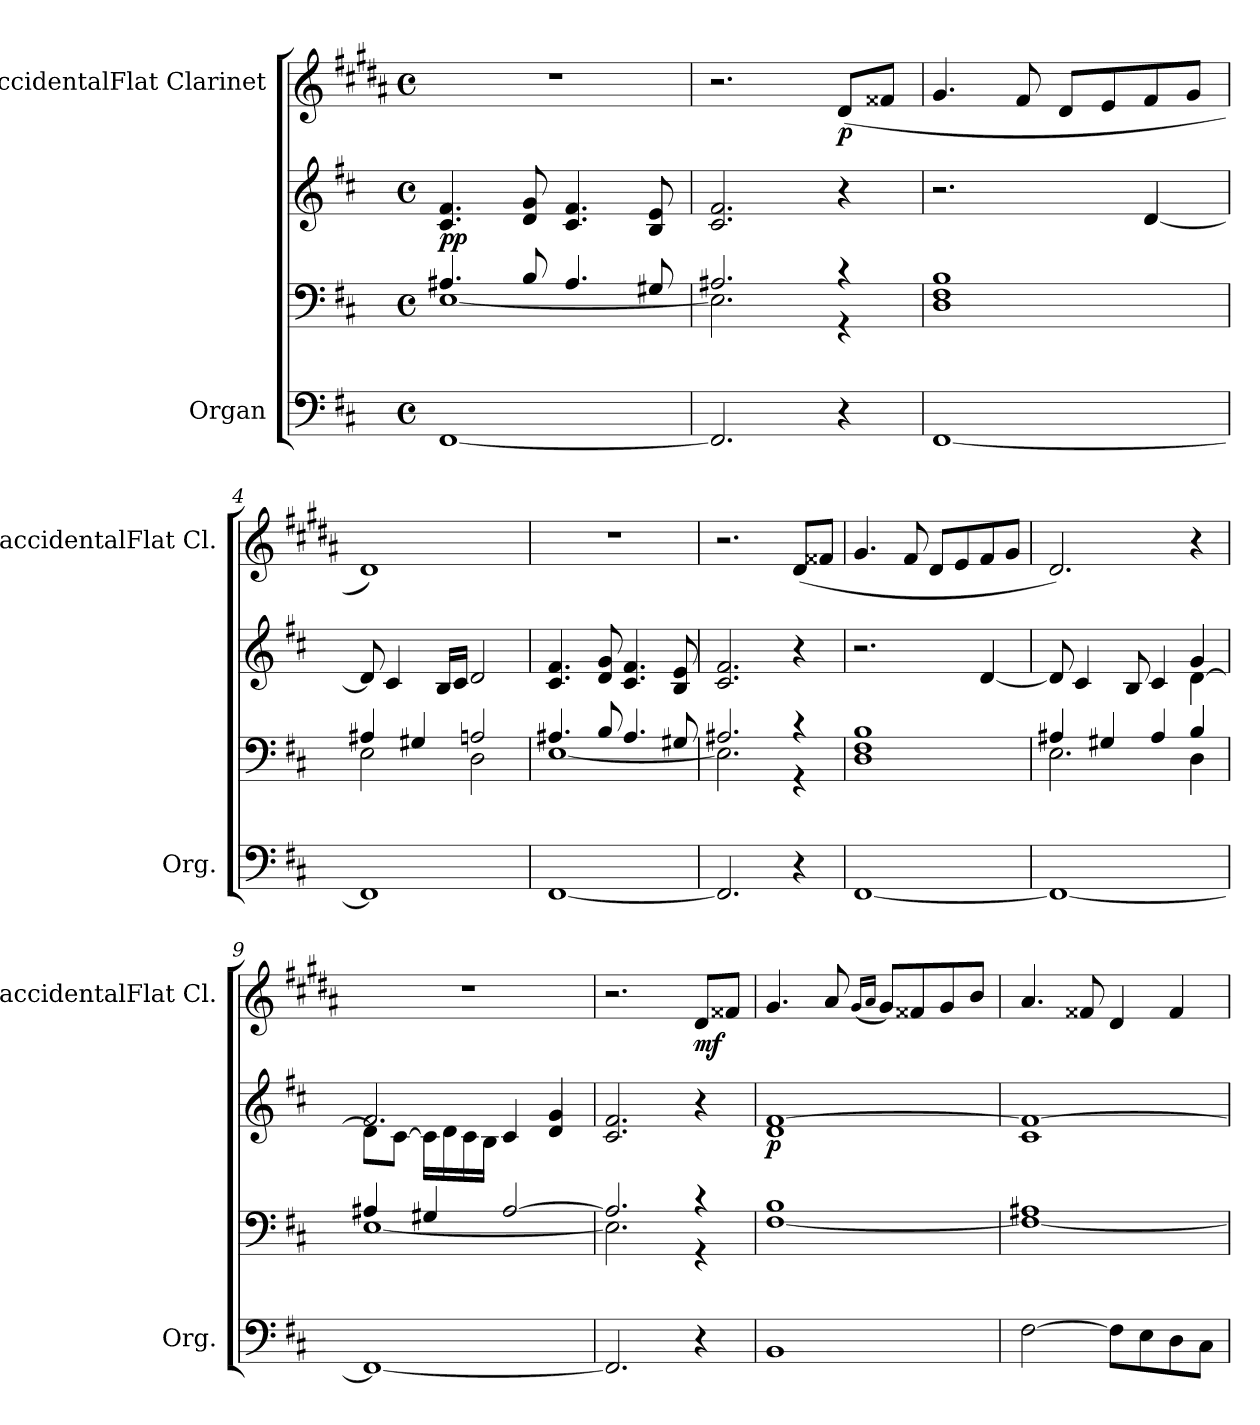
**kern	**kern	**kern	**dynam	**kern	**dynam
*part2	*part2	*part2	*part2	*part1	*part1
*staff4	*staff3	*staff2	*staff2/3/4	*staff1	*staff1
*I"Organ	*	*	*	*I"EaccidentalFlat Clarinet	*
*I'Org.	*	*	*	*I'EaccidentalFlat Cl.	*
*clefF4	*clefF4	*clefG2	*	*clefG2	*
*	*	*	*	*ITrd-2c-3	*
*k[f#c#]	*k[f#c#]	*k[f#c#]	*	*k[f#c#]	*
*M4/4	*M4/4	*M4/4	*	*M4/4	*
*met(c)	*met(c)	*met(c)	*	*met(c)	*
*MM96	*MM96	*MM96	*	*MM96	*
=1	=1	=1	=1	=1	=1
*	*^	*	*	*	*
!	!	!	!	!LO:DY:b	!	!
[1FF#	4.A#X/	[1E	4.c#/ 4.f#/	pp	1r	.
.	8B/	.	8d/ 8g/	.	.	.
.	4.A#/	.	4.c#/ 4.f#/	.	.	.
.	8G#X/	.	8B/ 8e/	.	.	.
=2	=2	=2	=2	=2	=2	=2
2.FF#/]	2.A#X/	2.E\]	2.c#/ 2.f#/	.	2.r	.
!	!	!	!	!	!	!LO:DY:b
4r	4r	4r	4r	.	(>8f#/L	p
.	.	.	.	.	8a#X/J	.
=3	=3	=3	=3	=3	=3	=3
[1FF#	1B	1D 1F#	2.r	.	4.b/	.
.	.	.	.	.	8a/	.
.	.	.	.	.	8f#/L	.
.	.	.	.	.	8g/	.
.	.	.	[4d/	.	8a/	.
.	.	.	.	.	8b/J	.
=4	=4	=4	=4	=4	=4	=4
1FF#]	4A#X/	2E\	8d/]	.	1f#)	.
.	.	.	4c#/	.	.	.
.	4G#X/	.	.	.	.	.
.	.	.	16B/LL	.	.	.
.	.	.	16c#/JJ	.	.	.
.	2An/	2D\	2d/	.	.	.
=5	=5	=5	=5	=5	=5	=5
[1FF#	4.A#X/	[1E	4.c#/ 4.f#/	.	1r	.
.	8B/	.	8d/ 8g/	.	.	.
.	4.A#/	.	4.c#/ 4.f#/	.	.	.
.	8G#X/	.	8B/ 8e/	.	.	.
=6	=6	=6	=6	=6	=6	=6
2.FF#/]	2.A#X/	2.E\]	2.c#/ 2.f#/	.	2.r	.
4r	4r	4r	4r	.	(>8f#/L	.
.	.	.	.	.	8a#X/J	.
=7	=7	=7	=7	=7	=7	=7
[1FF#	1B	1D 1F#	2.r	.	4.b/	.
.	.	.	.	.	8a/	.
.	.	.	.	.	8f#/L	.
.	.	.	.	.	8g/	.
.	.	.	[4d/	.	8a/	.
.	.	.	.	.	8b/J	.
!!LO:LB:g=z
=8	=8	=8	=8	=8	=8	=8
*	*	*	*^	*	*	*
1FF#_	4A#X/	2.E\	8d/]	2.ryy	.	2.f#/)	.
.	.	.	4c#/	.	.	.	.
.	4G#X/	.	.	.	.	.	.
.	.	.	8B/	.	.	.	.
.	4A#/	.	4c#/	.	.	.	.
.	4B/	4D\	[4d\	4g/	.	4r	.
=9	=9	=9	=9	=9	=9	=9	=9
1FF#_	4A#X/	[1E	8d\L]	2.f#/	.	1r	.
.	.	.	[8c#\J	.	.	.	.
.	4G#X/	.	16c#\LL]	.	.	.	.
.	.	.	16d\	.	.	.	.
.	.	.	16c#\	.	.	.	.
.	.	.	16B\JJ	.	.	.	.
.	[2A#/	.	4c#/	.	.	.	.
.	.	.	4d/ 4g/	4ryy	.	.	.
*	*	*	*v	*v	*	*	*
=10	=10	=10	=10	=10	=10	=10
2.FF#/]	2.A#/]	2.E\]	2.c#/ 2.f#/	.	2.r	.
!	!	!	!	!	!	!LO:DY:b
4r	4r	4r	4r	.	8f#/L	mf
.	.	.	.	.	8a#X/J	.
=11	=11	=11	=11	=11	=11	=11
*	*	*	*^	*	*	*
!	!	!	!	!	!LO:DY:b	!	!
1BB	1B	[1F#	[1f#	1d	p	4.b/	.
.	.	.	.	.	.	8cc#/	.
.	.	.	.	.	.	(<16qb/LL	.
.	.	.	.	.	.	16qcc#/JJ	.
.	.	.	.	.	.	8b/L)	.
.	.	.	.	.	.	8a#X/	.
.	.	.	.	.	.	8b/	.
.	.	.	.	.	.	8dd/J	.
=12	=12	=12	=12	=12	=12	=12	=12
[2F#\	1A#X	1F#_	1f#_	1c#	.	4.cc#/	.
.	.	.	.	.	.	8a#X/	.
8F#\L]	.	.	.	.	.	4f#/	.
8E\	.	.	.	.	.	.	.
8D\	.	.	.	.	.	4a#/	.
8C#\J	.	.	.	.	.	.	.
*	*v	*v	*	*	*	*	*
*	*	*v	*v	*	*	*
=	=	=	=	=	=
*-	*-	*-	*-	*-	*-
